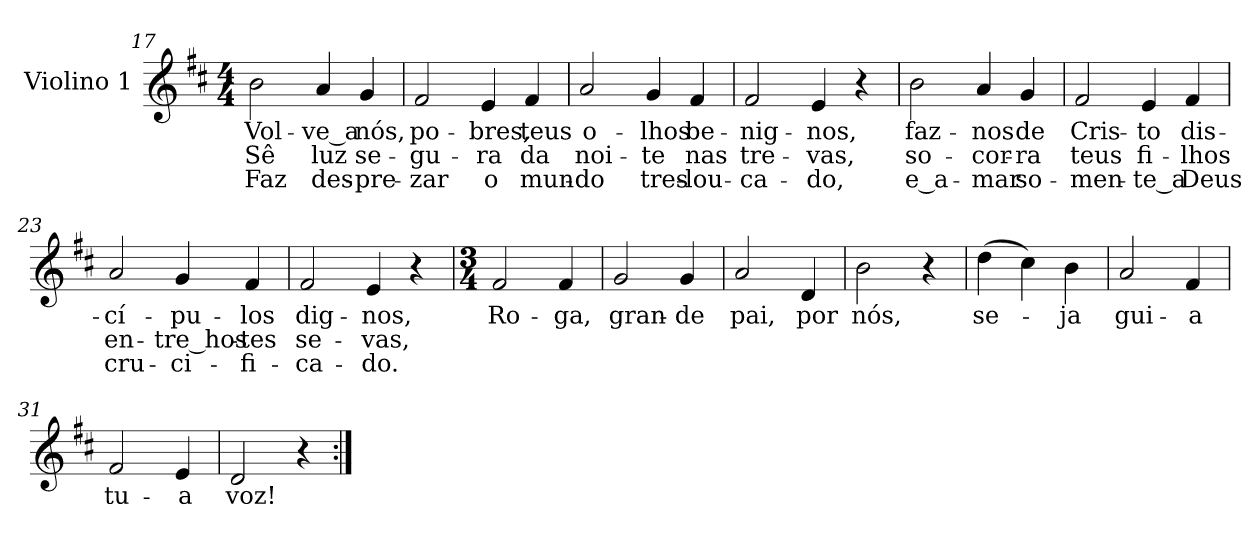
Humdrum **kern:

**kern	**text	**text	**text
*part1	*part1	*part1	*part1
*staff1	*staff1	*staff1	*staff1
*I"Violino 1	*	*	*
*I'Vno. 1	*	*	*
!!LO:LB:g=z
*clefG2	*	*	*
*k[f#c#]	*	*	*
*D:	*	*	*
*M4/4	*	*	*
*MM200	*	*	*
=17	=17	=17	=17
!	!LO:LY:b:color=#000000	!LO:LY:b:color=#000000	!LO:LY:b:color=#000000
2bi\	Vol-	Sê	Faz
!	!LO:LY:b:color=#000000	!LO:LY:b:color=#000000	!LO:LY:b:color=#000000
4ai/	-ve_a	luz	des-
!	!LO:LY:b:color=#000000	!LO:LY:b:color=#000000	!LO:LY:b:color=#000000
4gi/	nós,	se-	-pre-
=18	=18	=18	=18
!	!LO:LY:b:color=#000000	!LO:LY:b:color=#000000	!LO:LY:b:color=#000000
2f#i/	po-	-gu-	-zar
!	!LO:LY:b:color=#000000	!LO:LY:b:color=#000000	!LO:LY:b:color=#000000
4ei/	-bres,	-ra	o
!	!LO:LY:b:color=#000000	!LO:LY:b:color=#000000	!LO:LY:b:color=#000000
4f#i/	teus	da	mun-
=19	=19	=19	=19
!	!LO:LY:b:color=#000000	!LO:LY:b:color=#000000	!LO:LY:b:color=#000000
2ai/	o-	noi-	-do
!	!LO:LY:b:color=#000000	!LO:LY:b:color=#000000	!LO:LY:b:color=#000000
4gi/	-lhos	-te	tres-
!	!LO:LY:b:color=#000000	!LO:LY:b:color=#000000	!LO:LY:b:color=#000000
4f#i/	be-	nas	-lou-
=20	=20	=20	=20
!	!LO:LY:b:color=#000000	!LO:LY:b:color=#000000	!LO:LY:b:color=#000000
2f#i/	-nig-	tre-	-ca-
!	!LO:LY:b:color=#000000	!LO:LY:b:color=#000000	!LO:LY:b:color=#000000
4ei/	-nos,	-vas,	-do,
4r	.	.	.
=21	=21	=21	=21
!	!LO:LY:b:color=#000000	!LO:LY:b:color=#000000	!LO:LY:b:color=#000000
2bi\	faz-	so-	e_a-
!	!LO:LY:b:color=#000000	!LO:LY:b:color=#000000	!LO:LY:b:color=#000000
4ai/	-nos	-cor-	-mar
!	!LO:LY:b:color=#000000	!LO:LY:b:color=#000000	!LO:LY:b:color=#000000
4gi/	de	-ra	so-
=22	=22	=22	=22
!	!LO:LY:b:color=#000000	!LO:LY:b:color=#000000	!LO:LY:b:color=#000000
2f#i/	Cris-	teus	-men-
!	!LO:LY:b:color=#000000	!LO:LY:b:color=#000000	!LO:LY:b:color=#000000
4ei/	-to	fi-	-te_a
!	!LO:LY:b:color=#000000	!LO:LY:b:color=#000000	!LO:LY:b:color=#000000
4f#i/	dis-	-lhos	Deus
!!LO:LB:g=z
=23	=23	=23	=23
!	!LO:LY:b:color=#000000	!LO:LY:b:color=#000000	!LO:LY:b:color=#000000
2ai/	-cí-	en-	cru-
!	!LO:LY:b:color=#000000	!LO:LY:b:color=#000000	!LO:LY:b:color=#000000
4gi/	-pu-	-tre_hos-	-ci-
!	!LO:LY:b:color=#000000	!LO:LY:b:color=#000000	!LO:LY:b:color=#000000
4f#i/	-los	-tes	-fi-
=24	=24	=24	=24
!	!LO:LY:b:color=#000000	!LO:LY:b:color=#000000	!LO:LY:b:color=#000000
2f#i/	dig-	se-	-ca-
!	!LO:LY:b:color=#000000	!LO:LY:b:color=#000000	!LO:LY:b:color=#000000
4ei/	-nos,	-vas,	-do.
4r	.	.	.
=25	=25	=25	=25
*M3/4	*	*	*
*MM150	*	*	*
!	!LO:LY:b:color=#000000	!	!
2f#i/	Ro-	.	.
!	!LO:LY:b:color=#000000	!	!
4f#i/	-ga,	.	.
=26	=26	=26	=26
!	!LO:LY:b:color=#000000	!	!
2gi/	gran-	.	.
!	!LO:LY:b:color=#000000	!	!
4gi/	-de	.	.
=27	=27	=27	=27
!	!LO:LY:b:color=#000000	!	!
2ai/	pai,	.	.
!	!LO:LY:b:color=#000000	!	!
4di/	por	.	.
!!LO:LB:g=z
=28	=28	=28	=28
!	!LO:LY:b:color=#000000	!	!
2bi\	nós,	.	.
4r	.	.	.
=29	=29	=29	=29
!	!LO:LY:b:color=#000000	!	!
(4ddi\	se-	.	.
4cc#i\)	.	.	.
!	!LO:LY:b:color=#000000	!	!
4bi\	-ja	.	.
=30	=30	=30	=30
!	!LO:LY:b:color=#000000	!	!
2ai/	gui-	.	.
!	!LO:LY:b:color=#000000	!	!
4f#i/	-a	.	.
=31	=31	=31	=31
!	!LO:LY:b:color=#000000	!	!
2f#i/	tu-	.	.
!	!LO:LY:b:color=#000000	!	!
4ei/	-a	.	.
=32	=32	=32	=32
!	!LO:LY:b:color=#000000	!	!
2di/	voz!	.	.
4r	.	.	.
=:|!	=:|!	=:|!	=:|!
*-	*-	*-	*-
